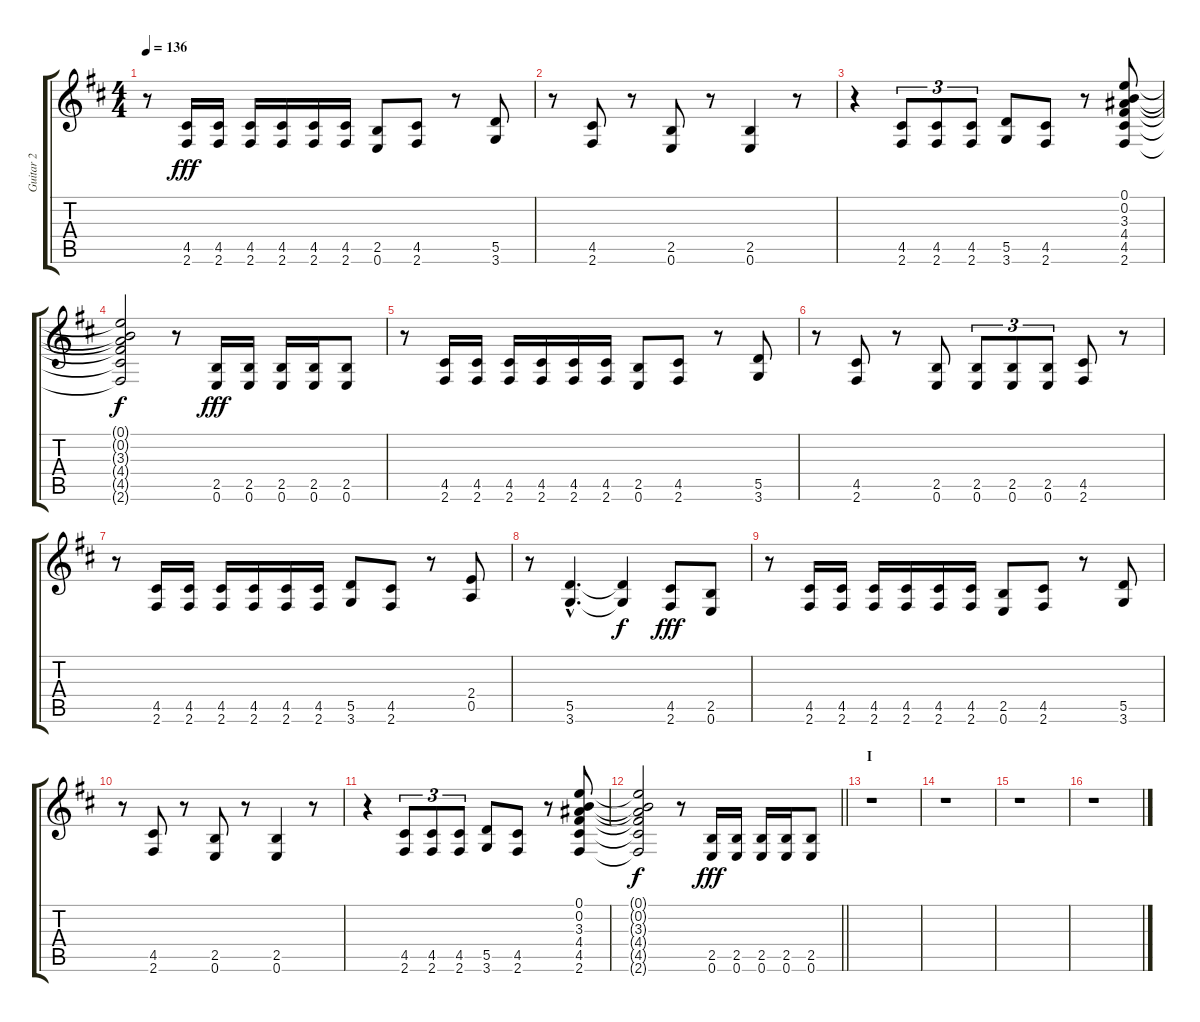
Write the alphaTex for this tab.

\track ("Guitar 2" "Guitar 2") {instrument distortionguitar}
\staff {score tabs}
\tuning (E4 B3 G3 D3 A2 E2) {hide}
\ts (4 4)
\tempo 136
\clef g2
\ks d
r.8{dy fff} (4.5 2.6).16 (4.5 2.6).16 (4.5 2.6).16 (4.5 2.6).16 (4.5 2.6).16 (4.5 2.6).16 (2.5 0.6).8 (4.5 2.6).8 r.8 (5.5 3.6).8 |
r.8 (4.5 2.6).8 r.8 (2.5 0.6).8 r.8 (2.5 0.6).4 r.8 |
r.4 (4.5 2.6).8{tu (3 2)} (4.5 2.6).8{tu (3 2)} (4.5 2.6).8{tu (3 2)} (5.5 3.6).8 (4.5 2.6).8 r.8 (0.1 0.2 3.3 4.4 4.5 2.6).8 |
(0.1{t} 0.2{t} 3.3{t} 4.4{t} 4.5{t} 2.6{t}).2{dy f} r.8 (2.5 0.6).16{dy fff} (2.5 0.6).16 (2.5 0.6).16 (2.5 0.6).16 (2.5 0.6).8 |
r.8 (4.5 2.6).16 (4.5 2.6).16 (4.5 2.6).16 (4.5 2.6).16 (4.5 2.6).16 (4.5 2.6).16 (2.5 0.6).8 (4.5 2.6).8 r.8 (5.5 3.6).8 |
r.8 (4.5 2.6).8 r.8 (2.5 0.6).8 (2.5 0.6).8{tu (3 2)} (2.5 0.6).8{tu (3 2)} (2.5 0.6).8{tu (3 2)} (4.5 2.6).8 r.8 |
r.8 (4.5 2.6).16 (4.5 2.6).16 (4.5 2.6).16 (4.5 2.6).16 (4.5 2.6).16 (4.5 2.6).16 (5.5 3.6).8 (4.5 2.6).8 r.8 (2.4 0.5).8 |
r.8 (5.5{hac} 3.6{hac}).4{d} (5.5{t} 3.6{t}).4{dy f} (4.5 2.6).8{dy fff} (2.5 0.6).8 |
r.8 (4.5 2.6).16 (4.5 2.6).16 (4.5 2.6).16 (4.5 2.6).16 (4.5 2.6).16 (4.5 2.6).16 (2.5 0.6).8 (4.5 2.6).8 r.8 (5.5 3.6).8 |
r.8 (4.5 2.6).8 r.8 (2.5 0.6).8 r.8 (2.5 0.6).4 r.8 |
r.4 (4.5 2.6).8{tu (3 2)} (4.5 2.6).8{tu (3 2)} (4.5 2.6).8{tu (3 2)} (5.5 3.6).8 (4.5 2.6).8 r.8 (0.1 0.2 3.3 4.4 4.5 2.6).8 |
\barLineRight lightlight
(0.1{t} 0.2{t} 3.3{t} 4.4{t} 4.5{t} 2.6{t}).2{dy f} r.8 (2.5 0.6).16{dy fff} (2.5 0.6).16 (2.5 0.6).16 (2.5 0.6).16 (2.5 0.6).8 |
\section ("" "I")
r.1 |
r.1 |
r.1 |
r.1
